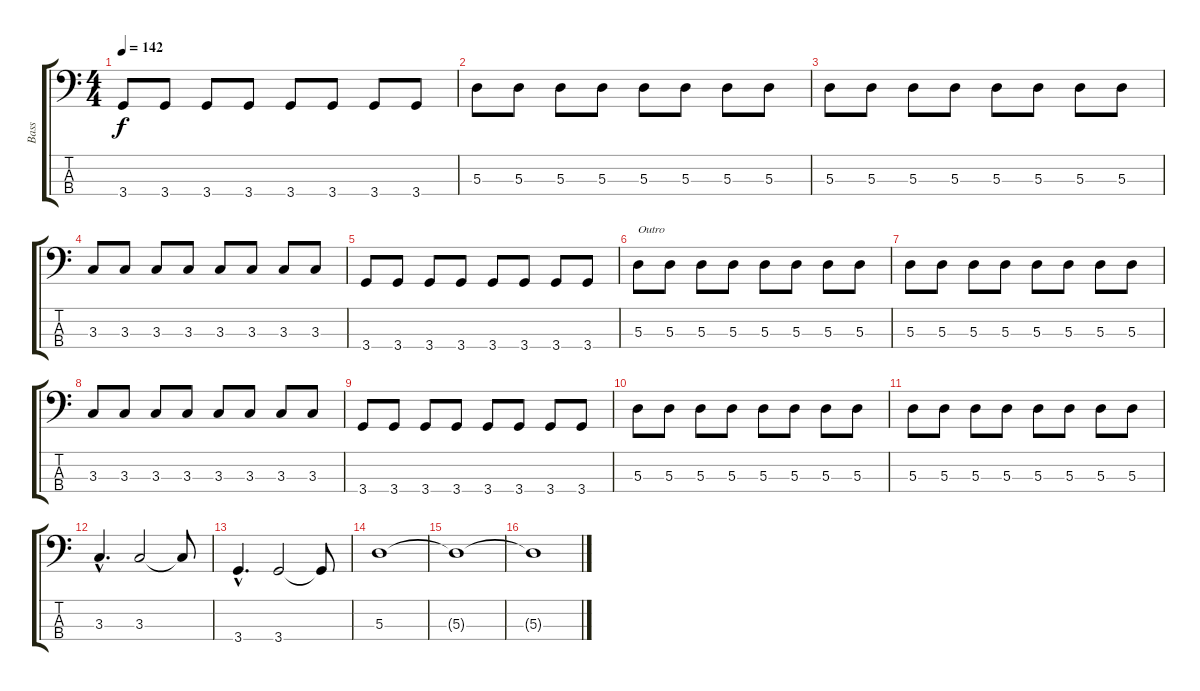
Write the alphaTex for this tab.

\track ("Bass" "Bass") {instrument electricbasspick}
\staff {score tabs}
\tuning (G2 D2 A1 E1) {hide}
\ts (4 4)
\tempo 142
\clef f4
\ks c
3.4.8{dy f} 3.4.8 3.4.8 3.4.8 3.4.8 3.4.8 3.4.8 3.4.8 |
5.3.8 5.3.8 5.3.8 5.3.8 5.3.8 5.3.8 5.3.8 5.3.8 |
5.3.8 5.3.8 5.3.8 5.3.8 5.3.8 5.3.8 5.3.8 5.3.8 |
3.3.8 3.3.8 3.3.8 3.3.8 3.3.8 3.3.8 3.3.8 3.3.8 |
3.4.8 3.4.8 3.4.8 3.4.8 3.4.8 3.4.8 3.4.8 3.4.8 |
5.3.8{txt "Outro"} 5.3.8 5.3.8 5.3.8 5.3.8 5.3.8 5.3.8 5.3.8 |
5.3.8 5.3.8 5.3.8 5.3.8 5.3.8 5.3.8 5.3.8 5.3.8 |
3.3.8 3.3.8 3.3.8 3.3.8 3.3.8 3.3.8 3.3.8 3.3.8 |
3.4.8 3.4.8 3.4.8 3.4.8 3.4.8 3.4.8 3.4.8 3.4.8 |
5.3.8 5.3.8 5.3.8 5.3.8 5.3.8 5.3.8 5.3.8 5.3.8 |
5.3.8 5.3.8 5.3.8 5.3.8 5.3.8 5.3.8 5.3.8 5.3.8 |
3.3{hac}.4{d} 3.3.2 3.3{t}.8 |
3.4{hac}.4{d} 3.4.2 3.4{t}.8 |
5.3.1 |
5.3{t}.1 |
5.3{t}.1
